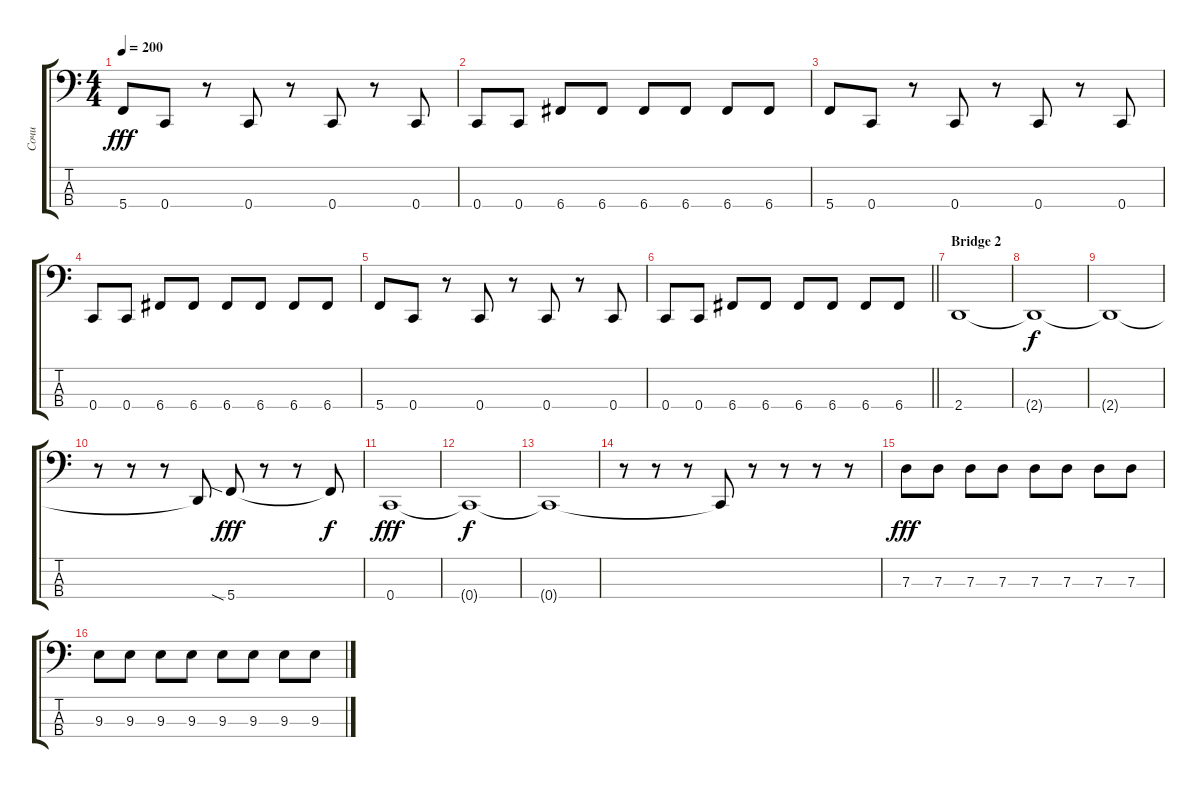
\track ("Сочи" "Сочи") {instrument electricbasspick}
\staff {score tabs}
\tuning (F2 C2 G1 C1) {hide}
\ts (4 4)
\tempo 200
\clef f4
\ks c
5.4.8{dy fff} 0.4.8 r.8 0.4.8 r.8 0.4.8 r.8 0.4.8 |
0.4.8 0.4.8 6.4.8 6.4.8 6.4.8 6.4.8 6.4.8 6.4.8 |
5.4.8 0.4.8 r.8 0.4.8 r.8 0.4.8 r.8 0.4.8 |
0.4.8 0.4.8 6.4.8 6.4.8 6.4.8 6.4.8 6.4.8 6.4.8 |
5.4.8 0.4.8 r.8 0.4.8 r.8 0.4.8 r.8 0.4.8 |
\barLineRight lightlight
0.4.8 0.4.8 6.4.8 6.4.8 6.4.8 6.4.8 6.4.8 6.4.8 |
\section ("" "Bridge 2")
2.4.1 |
2.4{t}.1{dy f} |
2.4{t}.1 |
r.8 r.8 r.8 2.4{t}.8 5.4{sia}.8{dy fff} r.8 r.8 5.4{t}.8{dy f} |
0.4.1{dy fff} |
0.4{t}.1{dy f} |
0.4{t}.1 |
r.8 r.8 r.8 0.4{t}.8 r.8 r.8 r.8 r.8 |
7.3.8{dy fff} 7.3.8 7.3.8 7.3.8 7.3.8 7.3.8 7.3.8 7.3.8 |
9.3.8 9.3.8 9.3.8 9.3.8 9.3.8 9.3.8 9.3.8 9.3.8
